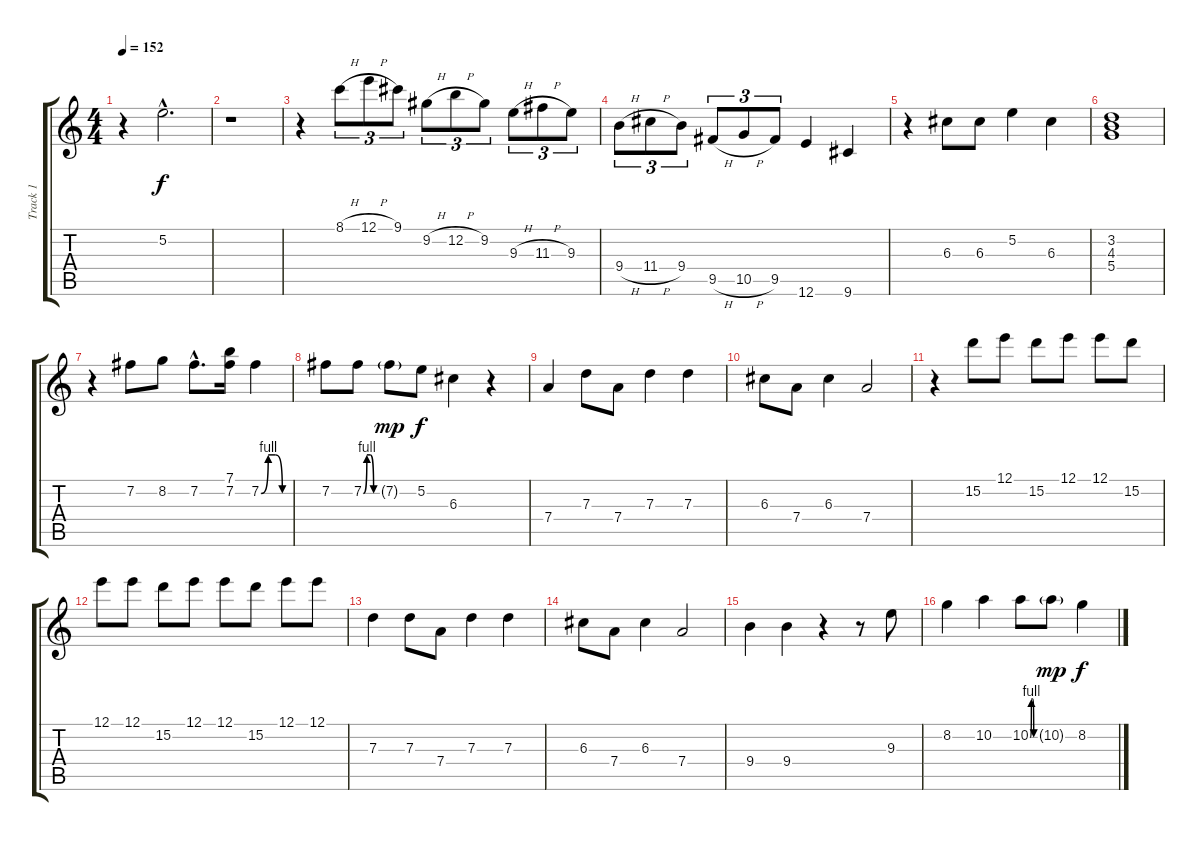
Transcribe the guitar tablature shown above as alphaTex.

\track ("Track 1" "Track 1") {instrument overdrivenguitar}
\staff {score tabs}
\tuning (E4 B3 G3 D3 A2 E2) {hide}
\ts (4 4)
\tempo 152
\clef g2
\ks c
r.4{dy f} 5.2{hac}.2{d} |
r.1 |
r.4 8.1{h}.8{tu (3 2)} 12.1{h}.8{tu (3 2)} 9.1.8{tu (3 2)} 9.2{h}.8{tu (3 2)} 12.2{h}.8{tu (3 2)} 9.2.8{tu (3 2)} 9.3{h}.8{tu (3 2)} 11.3{h}.8{tu (3 2)} 9.3.8{tu (3 2)} |
9.4{h}.8{tu (3 2)} 11.4{h}.8{tu (3 2)} 9.4.8{tu (3 2)} 9.5{h}.8{tu (3 2)} 10.5{h}.8{tu (3 2)} 9.5.8{tu (3 2)} 12.6.4 9.6.4 |
r.4 6.3.8 6.3.8 5.2.4 6.3.4 |
(3.2 4.3 5.4).1 |
r.4 7.2.8 8.2.8 7.2{hac}.8{d} (7.1 7.2).16 7.2{be (custom 0 0 15 4 30 4 45 0 60 0)}.4 |
7.2.8 7.2{be (custom 0 0 15 4 30 4 45 0 60 0)}.8 7.2{g}.8{dy mp} 5.2.8{dy f} 6.3.4 r.4 |
7.4.4 7.3.8 7.4.8 7.3.4 7.3.4 |
6.3.8 7.4.8 6.3.4 7.4.2 |
r.4 15.2.8 12.1.8 15.2.8 12.1.8 12.1.8 15.2.8 |
12.1.8 12.1.8 15.2.8 12.1.8 12.1.8 15.2.8 12.1.8 12.1.8 |
7.3.4 7.3.8 7.4.8 7.3.4 7.3.4 |
6.3.8 7.4.8 6.3.4 7.4.2 |
9.4.4 9.4.4 r.4 r.8 9.3.8 |
8.2.4 10.2.4 10.2{be (custom 0 0 15 4 30 4 45 0 60 0)}.8 10.2{g}.8{dy mp} 8.2.4{dy f}
